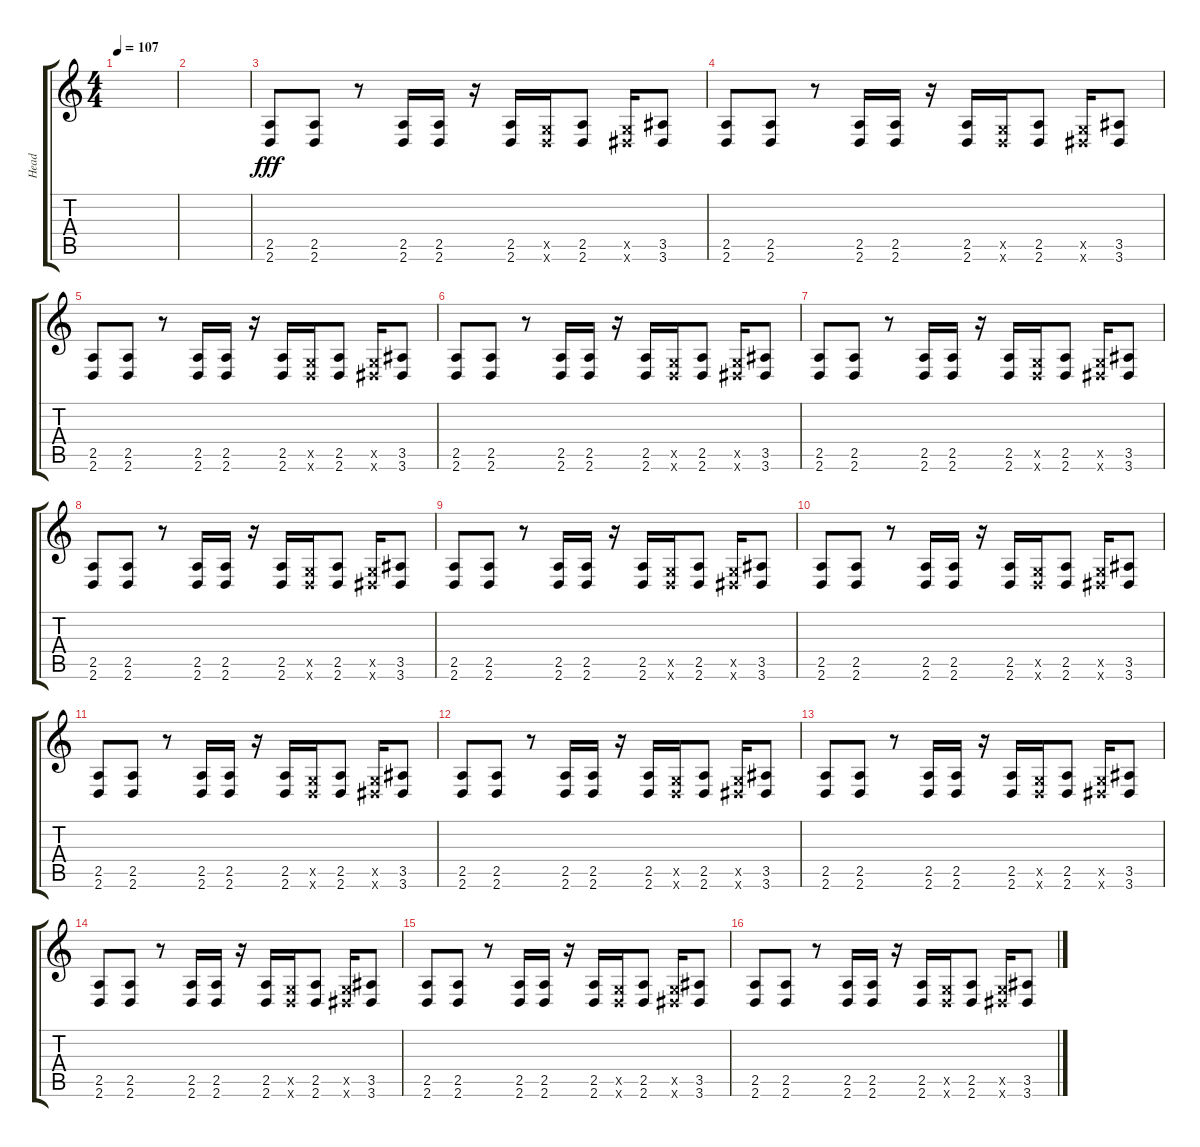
\track ("Head" "Head") {instrument distortionguitar}
\staff {score tabs}
\tuning (D4 A3 F3 C3 G2 C2) {hide}
\ts (4 4)
\tempo 107
\clef g2
\ks c
|
|
(2.5 2.6).8{dy fff} (2.5 2.6).8 r.8 (2.5 2.6).16 (2.5 2.6).16 r.16 (2.5 2.6).16 (0.5{x} 2.6{x}).16 (2.5 2.6).8 (0.5{x} 3.6{x}).16 (3.5 3.6).8 |
(2.5 2.6).8 (2.5 2.6).8 r.8 (2.5 2.6).16 (2.5 2.6).16 r.16 (2.5 2.6).16 (0.5{x} 2.6{x}).16 (2.5 2.6).8 (0.5{x} 3.6{x}).16 (3.5 3.6).8 |
(2.5 2.6).8 (2.5 2.6).8 r.8 (2.5 2.6).16 (2.5 2.6).16 r.16 (2.5 2.6).16 (0.5{x} 2.6{x}).16 (2.5 2.6).8 (0.5{x} 3.6{x}).16 (3.5 3.6).8 |
(2.5 2.6).8 (2.5 2.6).8 r.8 (2.5 2.6).16 (2.5 2.6).16 r.16 (2.5 2.6).16 (0.5{x} 2.6{x}).16 (2.5 2.6).8 (0.5{x} 3.6{x}).16 (3.5 3.6).8 |
(2.5 2.6).8 (2.5 2.6).8 r.8 (2.5 2.6).16 (2.5 2.6).16 r.16 (2.5 2.6).16 (0.5{x} 2.6{x}).16 (2.5 2.6).8 (0.5{x} 3.6{x}).16 (3.5 3.6).8 |
(2.5 2.6).8 (2.5 2.6).8 r.8 (2.5 2.6).16 (2.5 2.6).16 r.16 (2.5 2.6).16 (0.5{x} 2.6{x}).16 (2.5 2.6).8 (0.5{x} 3.6{x}).16 (3.5 3.6).8 |
(2.5 2.6).8 (2.5 2.6).8 r.8 (2.5 2.6).16 (2.5 2.6).16 r.16 (2.5 2.6).16 (0.5{x} 2.6{x}).16 (2.5 2.6).8 (0.5{x} 3.6{x}).16 (3.5 3.6).8 |
(2.5 2.6).8 (2.5 2.6).8 r.8 (2.5 2.6).16 (2.5 2.6).16 r.16 (2.5 2.6).16 (0.5{x} 2.6{x}).16 (2.5 2.6).8 (0.5{x} 3.6{x}).16 (3.5 3.6).8 |
(2.5 2.6).8 (2.5 2.6).8 r.8 (2.5 2.6).16 (2.5 2.6).16 r.16 (2.5 2.6).16 (0.5{x} 2.6{x}).16 (2.5 2.6).8 (0.5{x} 3.6{x}).16 (3.5 3.6).8 |
(2.5 2.6).8 (2.5 2.6).8 r.8 (2.5 2.6).16 (2.5 2.6).16 r.16 (2.5 2.6).16 (0.5{x} 2.6{x}).16 (2.5 2.6).8 (0.5{x} 3.6{x}).16 (3.5 3.6).8 |
(2.5 2.6).8 (2.5 2.6).8 r.8 (2.5 2.6).16 (2.5 2.6).16 r.16 (2.5 2.6).16 (0.5{x} 2.6{x}).16 (2.5 2.6).8 (0.5{x} 3.6{x}).16 (3.5 3.6).8 |
(2.5 2.6).8 (2.5 2.6).8 r.8 (2.5 2.6).16 (2.5 2.6).16 r.16 (2.5 2.6).16 (0.5{x} 2.6{x}).16 (2.5 2.6).8 (0.5{x} 3.6{x}).16 (3.5 3.6).8 |
(2.5 2.6).8 (2.5 2.6).8 r.8 (2.5 2.6).16 (2.5 2.6).16 r.16 (2.5 2.6).16 (0.5{x} 2.6{x}).16 (2.5 2.6).8 (0.5{x} 3.6{x}).16 (3.5 3.6).8 |
(2.5 2.6).8 (2.5 2.6).8 r.8 (2.5 2.6).16 (2.5 2.6).16 r.16 (2.5 2.6).16 (0.5{x} 2.6{x}).16 (2.5 2.6).8 (0.5{x} 3.6{x}).16 (3.5 3.6).8
